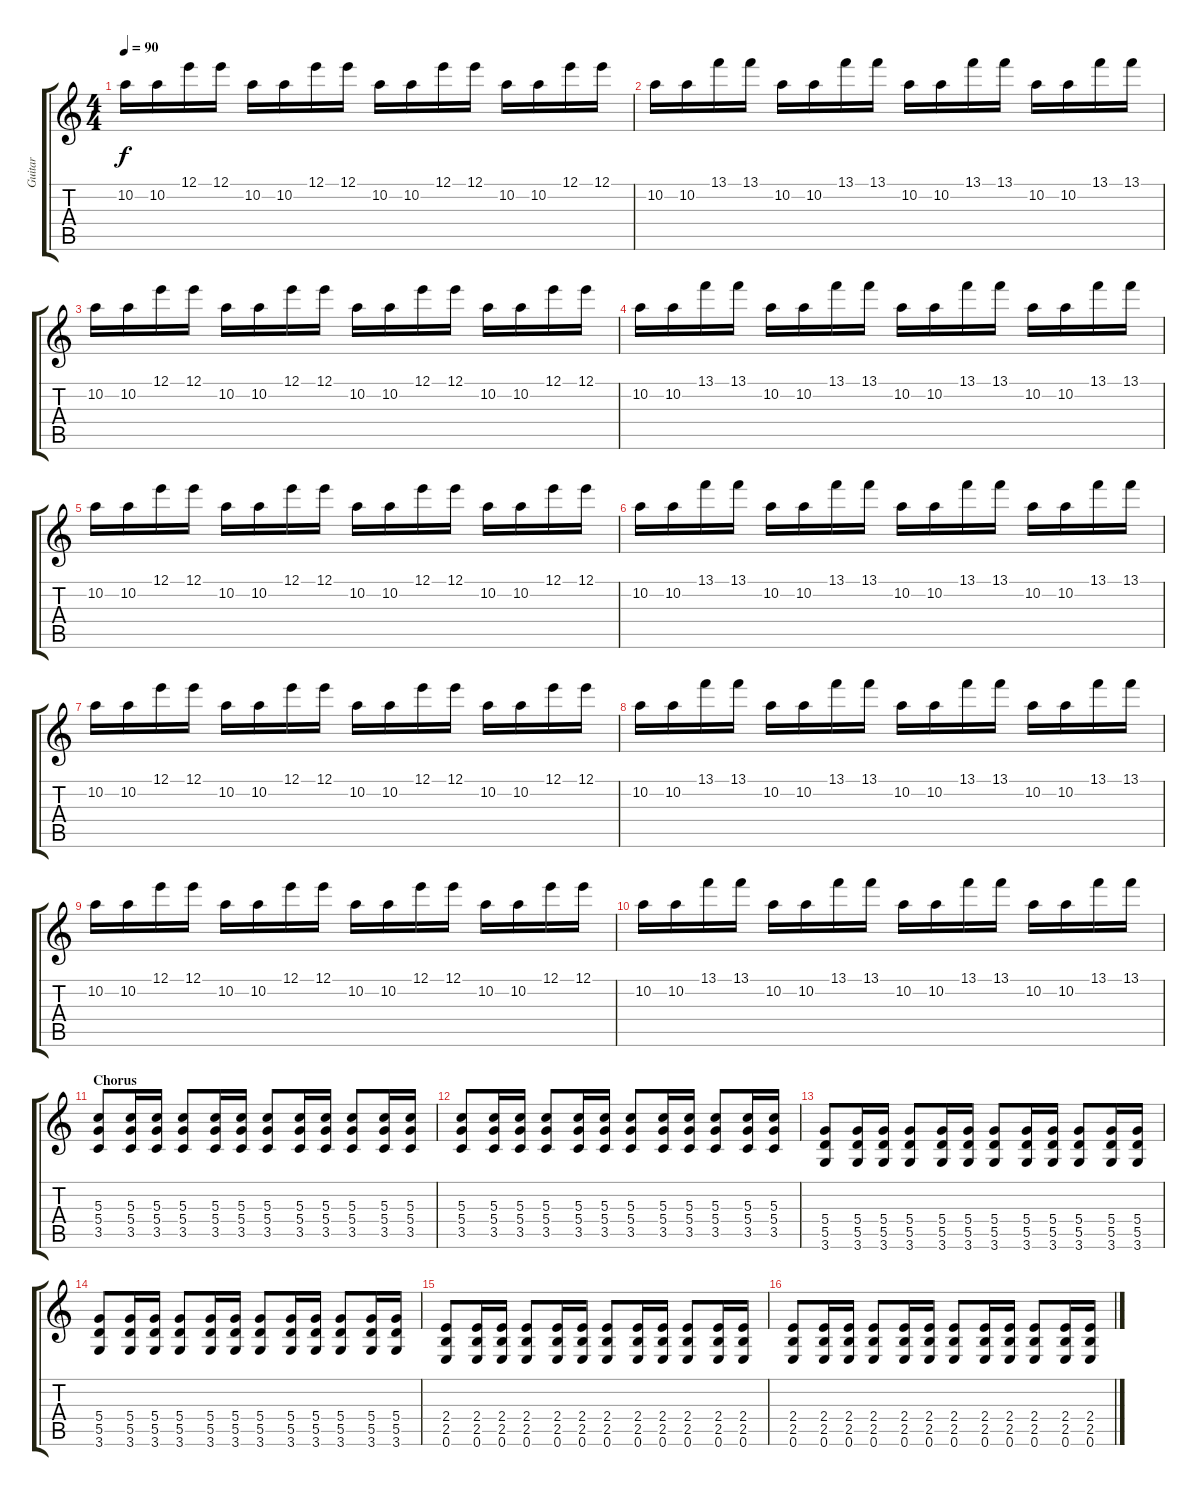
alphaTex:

\track ("Guitar" "Guitar") {instrument distortionguitar}
\staff {score tabs}
\tuning (E4 B3 G3 D3 A2 E2) {hide}
\ts (4 4)
\tempo 90
\clef g2
\ks c
10.2.16{dy f} 10.2.16 12.1.16 12.1.16 10.2.16 10.2.16 12.1.16 12.1.16 10.2.16 10.2.16 12.1.16 12.1.16 10.2.16 10.2.16 12.1.16 12.1.16 |
10.2.16 10.2.16 13.1.16 13.1.16 10.2.16 10.2.16 13.1.16 13.1.16 10.2.16 10.2.16 13.1.16 13.1.16 10.2.16 10.2.16 13.1.16 13.1.16 |
10.2.16 10.2.16 12.1.16 12.1.16 10.2.16 10.2.16 12.1.16 12.1.16 10.2.16 10.2.16 12.1.16 12.1.16 10.2.16 10.2.16 12.1.16 12.1.16 |
10.2.16 10.2.16 13.1.16 13.1.16 10.2.16 10.2.16 13.1.16 13.1.16 10.2.16 10.2.16 13.1.16 13.1.16 10.2.16 10.2.16 13.1.16 13.1.16 |
10.2.16 10.2.16 12.1.16 12.1.16 10.2.16 10.2.16 12.1.16 12.1.16 10.2.16 10.2.16 12.1.16 12.1.16 10.2.16 10.2.16 12.1.16 12.1.16 |
10.2.16 10.2.16 13.1.16 13.1.16 10.2.16 10.2.16 13.1.16 13.1.16 10.2.16 10.2.16 13.1.16 13.1.16 10.2.16 10.2.16 13.1.16 13.1.16 |
10.2.16 10.2.16 12.1.16 12.1.16 10.2.16 10.2.16 12.1.16 12.1.16 10.2.16 10.2.16 12.1.16 12.1.16 10.2.16 10.2.16 12.1.16 12.1.16 |
10.2.16 10.2.16 13.1.16 13.1.16 10.2.16 10.2.16 13.1.16 13.1.16 10.2.16 10.2.16 13.1.16 13.1.16 10.2.16 10.2.16 13.1.16 13.1.16 |
10.2.16 10.2.16 12.1.16 12.1.16 10.2.16 10.2.16 12.1.16 12.1.16 10.2.16 10.2.16 12.1.16 12.1.16 10.2.16 10.2.16 12.1.16 12.1.16 |
10.2.16 10.2.16 13.1.16 13.1.16 10.2.16 10.2.16 13.1.16 13.1.16 10.2.16 10.2.16 13.1.16 13.1.16 10.2.16 10.2.16 13.1.16 13.1.16 |
\section ("" "Chorus")
(5.3 5.4 3.5).8{volume 16} (5.3 5.4 3.5).16 (5.3 5.4 3.5).16 (5.3 5.4 3.5).8 (5.3 5.4 3.5).16 (5.3 5.4 3.5).16 (5.3 5.4 3.5).8 (5.3 5.4 3.5).16 (5.3 5.4 3.5).16 (5.3 5.4 3.5).8 (5.3 5.4 3.5).16 (5.3 5.4 3.5).16 |
(5.3 5.4 3.5).8 (5.3 5.4 3.5).16 (5.3 5.4 3.5).16 (5.3 5.4 3.5).8 (5.3 5.4 3.5).16 (5.3 5.4 3.5).16 (5.3 5.4 3.5).8 (5.3 5.4 3.5).16 (5.3 5.4 3.5).16 (5.3 5.4 3.5).8 (5.3 5.4 3.5).16 (5.3 5.4 3.5).16 |
(5.4 5.5 3.6).8 (5.4 5.5 3.6).16 (5.4 5.5 3.6).16 (5.4 5.5 3.6).8 (5.4 5.5 3.6).16 (5.4 5.5 3.6).16 (5.4 5.5 3.6).8 (5.4 5.5 3.6).16 (5.4 5.5 3.6).16 (5.4 5.5 3.6).8 (5.4 5.5 3.6).16 (5.4 5.5 3.6).16 |
(5.4 5.5 3.6).8 (5.4 5.5 3.6).16 (5.4 5.5 3.6).16 (5.4 5.5 3.6).8 (5.4 5.5 3.6).16 (5.4 5.5 3.6).16 (5.4 5.5 3.6).8 (5.4 5.5 3.6).16 (5.4 5.5 3.6).16 (5.4 5.5 3.6).8 (5.4 5.5 3.6).16 (5.4 5.5 3.6).16 |
(2.4 2.5 0.6).8 (2.4 2.5 0.6).16 (2.4 2.5 0.6).16 (2.4 2.5 0.6).8 (2.4 2.5 0.6).16 (2.4 2.5 0.6).16 (2.4 2.5 0.6).8 (2.4 2.5 0.6).16 (2.4 2.5 0.6).16 (2.4 2.5 0.6).8 (2.4 2.5 0.6).16 (2.4 2.5 0.6).16 |
(2.4 2.5 0.6).8 (2.4 2.5 0.6).16 (2.4 2.5 0.6).16 (2.4 2.5 0.6).8 (2.4 2.5 0.6).16 (2.4 2.5 0.6).16 (2.4 2.5 0.6).8 (2.4 2.5 0.6).16 (2.4 2.5 0.6).16 (2.4 2.5 0.6).8 (2.4 2.5 0.6).16 (2.4 2.5 0.6).16
